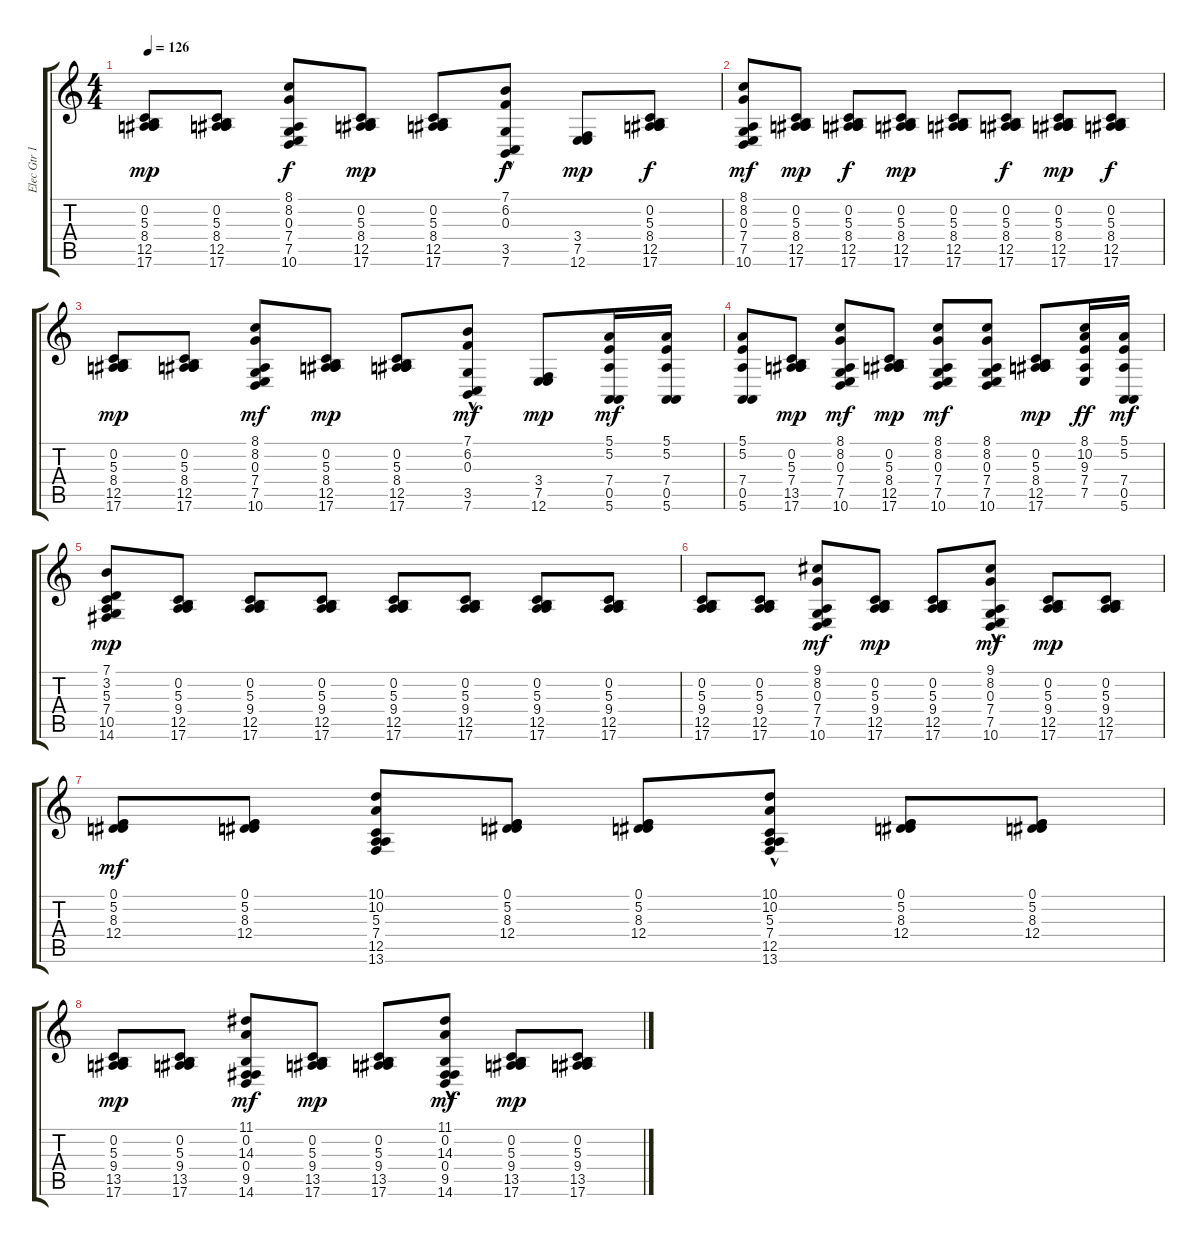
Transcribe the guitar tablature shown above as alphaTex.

\track ("Elec Gtr 1          " "Elec Gtr 1") {instrument brasssection}
\staff {score tabs}
\tuning (E4 B3 G3 D3 A2 E2) {hide}
\ts (4 4)
\tempo 126
\clef g2
\ks c
(0.2 5.3 8.4 12.5 17.6).8{dy mp} (0.2 5.3 8.4 12.5 17.6).8 (8.1 8.2 0.3 7.4 7.5 10.6).8{dy f} (0.2 5.3 8.4 12.5 17.6).8{dy mp} (0.2 5.3 8.4 12.5 17.6).8 (7.1 6.2{hac} 0.3{hac} 3.5 7.6{hac}).8{dy f} (3.4 7.5 12.6).8{dy mp} (0.2 5.3 8.4 12.5 17.6).8{dy f} |
(8.1 8.2 0.3 7.4 7.5 10.6).8{dy mf} (0.2 5.3 8.4 12.5 17.6).8{dy mp} (0.2 5.3 8.4 12.5 17.6).8{dy f} (0.2 5.3 8.4 12.5 17.6).8{dy mp} (0.2 5.3 8.4 12.5 17.6).8 (0.2 5.3 8.4 12.5 17.6).8{dy f} (0.2 5.3 8.4 12.5 17.6).8{dy mp} (0.2 5.3 8.4 12.5 17.6).8{dy f} |
(0.2 5.3 8.4 12.5 17.6).8{dy mp} (0.2 5.3 8.4 12.5 17.6).8 (8.1 8.2 0.3 7.4 7.5 10.6).8{dy mf} (0.2 5.3 8.4 12.5 17.6).8{dy mp} (0.2 5.3 8.4 12.5 17.6).8 (7.1 6.2{hac} 0.3{hac} 3.5 7.6{hac}).8{dy mf} (3.4 7.5 12.6).8{dy mp} (5.1 5.2 7.4 0.5 5.6).16{dy mf} (5.1 5.2 7.4 0.5 5.6).16 |
(5.1 5.2 7.4 0.5 5.6).8 (0.2 5.3 7.4 13.5 17.6).8{dy mp} (8.1 8.2 0.3 7.4 7.5 10.6).8{dy mf} (0.2 5.3 8.4 12.5 17.6).8{dy mp} (8.1 8.2 0.3 7.4 7.5 10.6).8{dy mf} (8.1 8.2 0.3 7.4 7.5 10.6).8 (0.2 5.3 8.4 12.5 17.6).8{dy mp} (8.1 10.2 9.3 7.4 7.5).16{dy ff} (5.1 5.2 7.4 0.5 5.6).16{dy mf} |
(7.1 3.2 5.3 7.4 10.5 14.6).8{dy mp} (0.2 5.3 9.4 12.5 17.6).8 (0.2 5.3 9.4 12.5 17.6).8 (0.2 5.3 9.4 12.5 17.6).8 (0.2 5.3 9.4 12.5 17.6).8 (0.2 5.3 9.4 12.5 17.6).8 (0.2 5.3 9.4 12.5 17.6).8 (0.2 5.3 9.4 12.5 17.6).8 |
(0.2 5.3 9.4 12.5 17.6).8 (0.2 5.3 9.4 12.5 17.6).8 (9.1 8.2 0.3 7.4 7.5 10.6).8{dy mf} (0.2 5.3 9.4 12.5 17.6).8{dy mp} (0.2 5.3 9.4 12.5 17.6).8 (9.1 8.2 0.3 7.4{hac} 7.5 10.6).8{dy mf} (0.2 5.3 9.4 12.5 17.6).8{dy mp} (0.2 5.3 9.4 12.5 17.6).8 |
(0.1 5.2 8.3 12.4).8{dy mf} (0.1 5.2 8.3 12.4).8 (10.1 10.2 5.3 7.4 12.5 13.6).8 (0.1 5.2 8.3 12.4).8 (0.1 5.2 8.3 12.4).8 (10.1{hac} 10.2 5.3 7.4 12.5{hac} 13.6).8 (0.1 5.2 8.3 12.4).8 (0.1 5.2 8.3 12.4).8 |
(0.2 5.3 9.4 13.5 17.6).8{dy mp} (0.2 5.3 9.4 13.5 17.6).8 (11.1 0.2 14.3 0.4 9.5 14.6).8{dy mf} (0.2 5.3 9.4 13.5 17.6).8{dy mp} (0.2 5.3 9.4 13.5 17.6).8 (11.1{hac} 0.2{hac} 14.3 0.4 9.5 14.6).8{dy mf} (0.2 5.3 9.4 13.5 17.6).8{dy mp} (0.2 5.3 9.4 13.5 17.6).8
